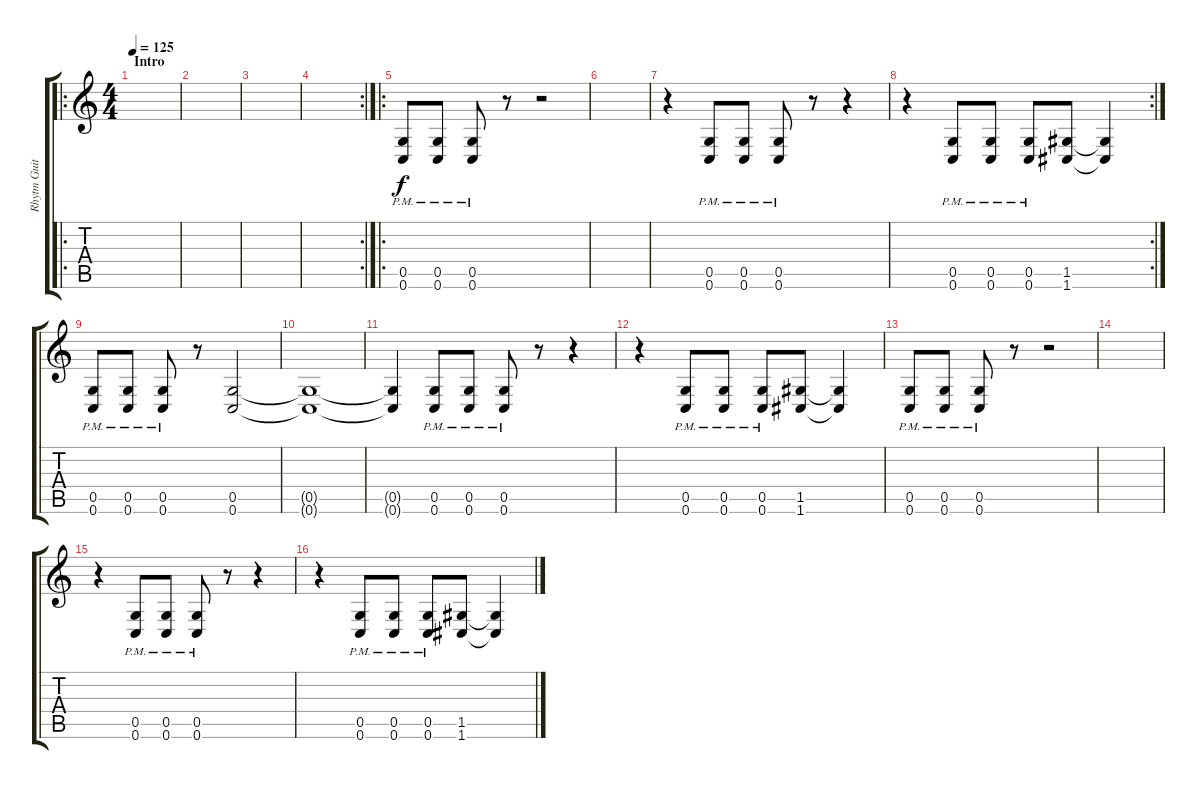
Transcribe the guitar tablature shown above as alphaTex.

\track ("Rhytm Guitar" "Rhytm Guit") {instrument distortionguitar}
\staff {score tabs}
\tuning (D4 A3 F3 C3 G2 C2) {hide}
\ro
\ts (4 4)
\section ("" "Intro")
\tempo 125
\clef g2
\ks c
|
|
|
\rc 2
|
\ro
(0.5{pm} 0.6{pm}).8 (0.5{pm} 0.6{pm}).8 (0.5{pm} 0.6{pm}).8 r.8 r.2 |
|
r.4 (0.5{pm} 0.6{pm}).8 (0.5{pm} 0.6{pm}).8 (0.5{pm} 0.6{pm}).8 r.8 r.4 |
\rc 2
r.4 (0.5{pm} 0.6{pm}).8 (0.5{pm} 0.6{pm}).8 (0.5{pm} 0.6{pm}).8 (1.5 1.6).8 (1.5{t} 1.6{t}).4 |
(0.5{pm} 0.6{pm}).8 (0.5{pm} 0.6{pm}).8 (0.5{pm} 0.6{pm}).8 r.8 (0.5 0.6).2 |
(0.5{t} 0.6{t}).1 |
(0.5{t} 0.6{t}).4 (0.5{pm} 0.6{pm}).8 (0.5{pm} 0.6{pm}).8 (0.5{pm} 0.6{pm}).8 r.8 r.4 |
r.4 (0.5{pm} 0.6{pm}).8 (0.5{pm} 0.6{pm}).8 (0.5{pm} 0.6{pm}).8 (1.5 1.6).8 (1.5{t} 1.6{t}).4 |
(0.5{pm} 0.6{pm}).8 (0.5{pm} 0.6{pm}).8 (0.5{pm} 0.6{pm}).8 r.8 r.2 |
|
r.4 (0.5{pm} 0.6{pm}).8 (0.5{pm} 0.6{pm}).8 (0.5{pm} 0.6{pm}).8 r.8 r.4 |
r.4 (0.5{pm} 0.6{pm}).8 (0.5{pm} 0.6{pm}).8 (0.5{pm} 0.6{pm}).8 (1.5 1.6).8 (1.5{t} 1.6{t}).4
